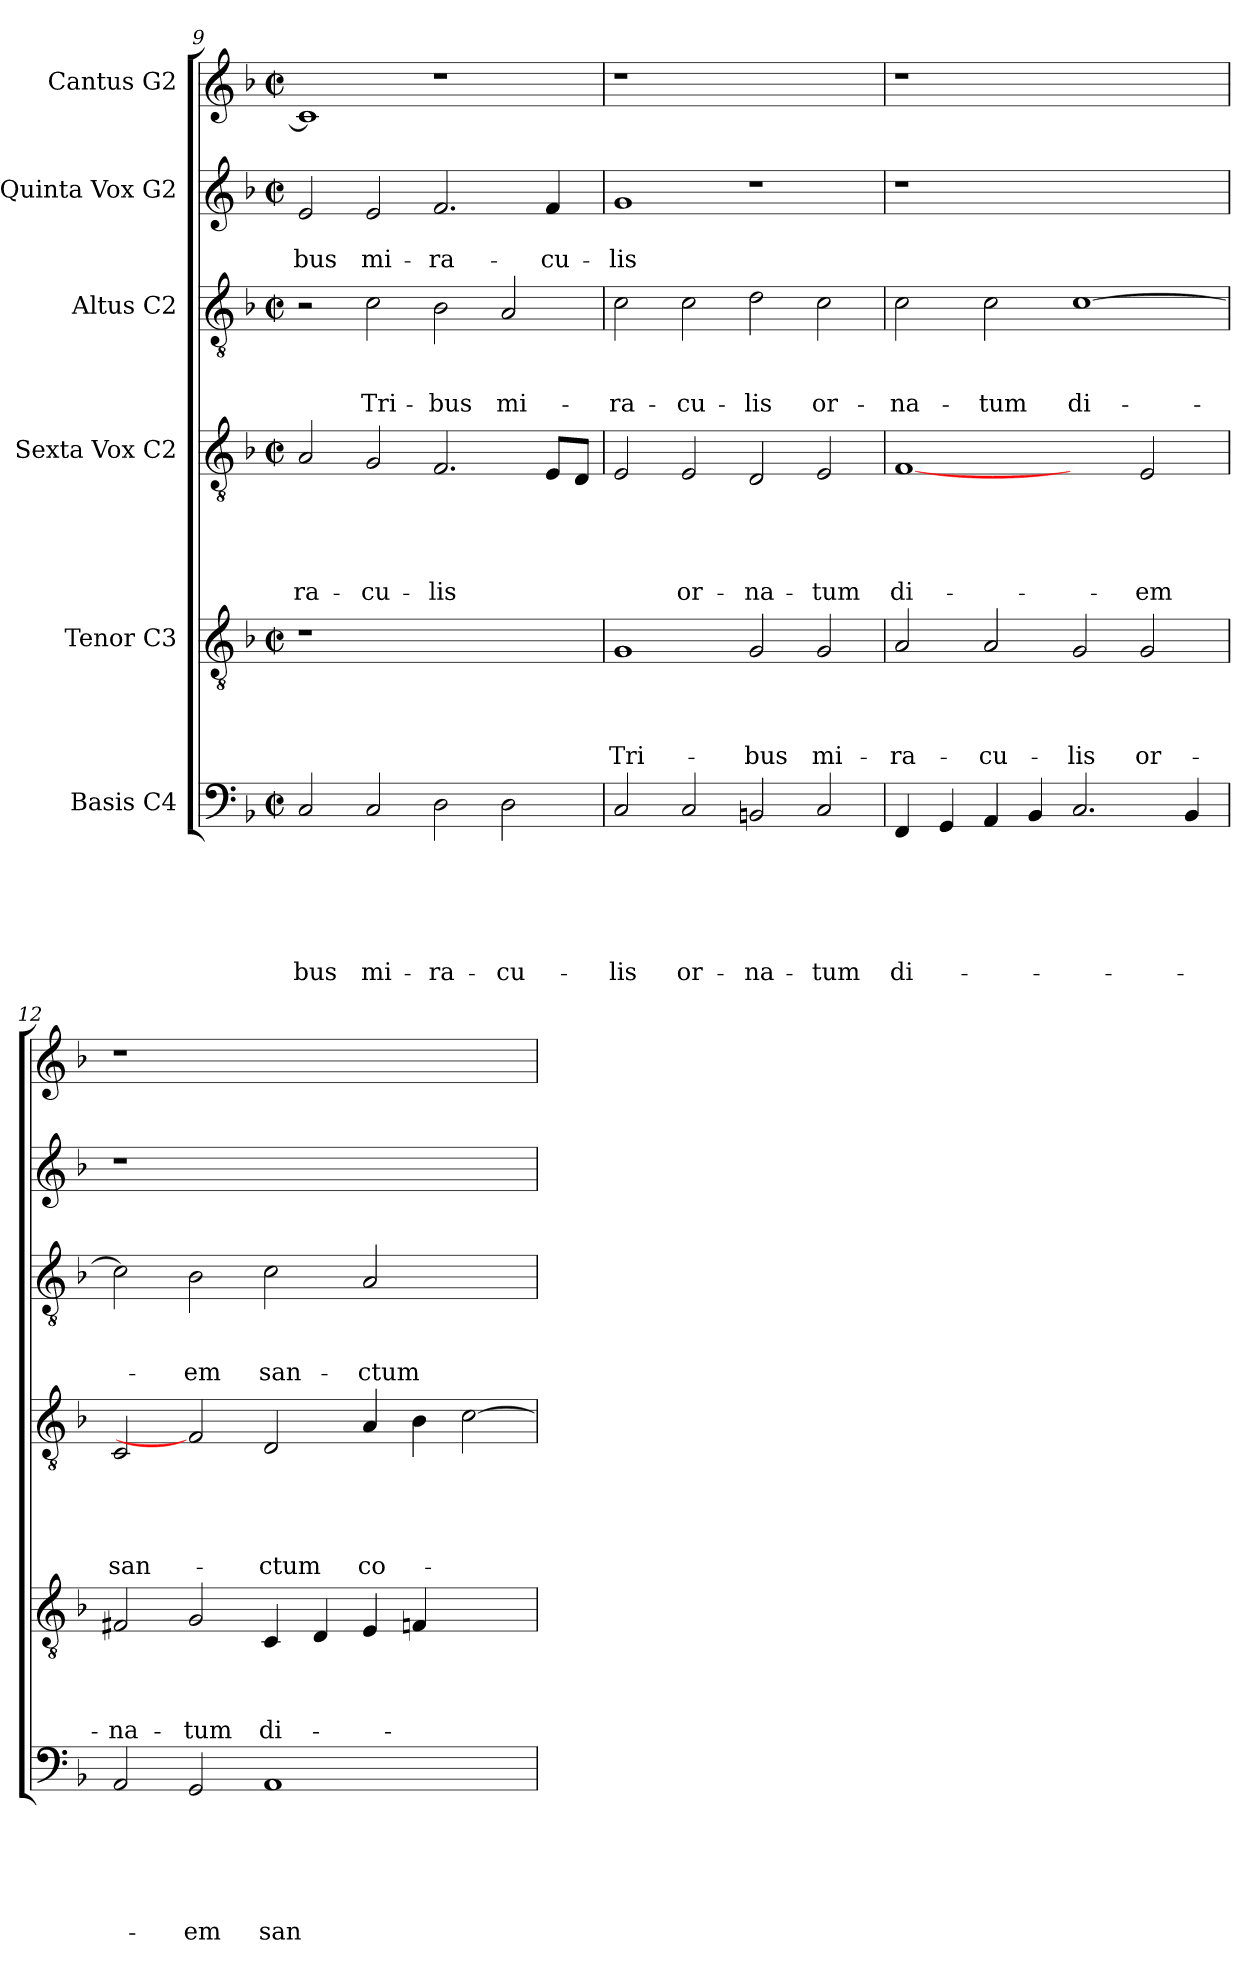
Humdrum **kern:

**kern	**text	**text	**text	**text	**text	**text	**kern	**text	**text	**text	**text	**kern	**text	**text	**text	**text	**text	**kern	**text	**text	**text	**kern	**text	**text	**kern
*part6	*part6	*part6	*part6	*part6	*part6	*part6	*part5	*part5	*part5	*part5	*part5	*part4	*part4	*part4	*part4	*part4	*part4	*part3	*part3	*part3	*part3	*part2	*part2	*part2	*part1
*staff6	*staff6	*staff6	*staff6	*staff6	*staff6	*staff6	*staff5	*staff5	*staff5	*staff5	*staff5	*staff4	*staff4	*staff4	*staff4	*staff4	*staff4	*staff3	*staff3	*staff3	*staff3	*staff2	*staff2	*staff2	*staff1
*I"Basis C4	*	*	*	*	*	*	*I"Tenor C3	*	*	*	*	*I"Sexta Vox C2	*	*	*	*	*	*I"Altus C2	*	*	*	*I"Quinta Vox G2	*	*	*I"Cantus G2
*clefF4	*	*	*	*	*	*	*clefGv2	*	*	*	*	*clefGv2	*	*	*	*	*	*clefGv2	*	*	*	*clefG2	*	*	*clefG2
*k[b-]	*	*	*	*	*	*	*k[b-]	*	*	*	*	*k[b-]	*	*	*	*	*	*k[b-]	*	*	*	*k[b-]	*	*	*k[b-]
*F:	*	*	*	*	*	*	*F:	*	*	*	*	*F:	*	*	*	*	*	*F:	*	*	*	*F:	*	*	*F:
*M2/2	*	*	*	*	*	*	*M2/2	*	*	*	*	*M2/2	*	*	*	*	*	*M2/2	*	*	*	*M2/2	*	*	*M2/2
*met(c|)	*	*	*	*	*	*	*met(c|)	*	*	*	*	*met(c|)	*	*	*	*	*	*met(c|)	*	*	*	*met(c|)	*	*	*met(c|)
=9	=9	=9	=9	=9	=9	=9	=9	=9	=9	=9	=9	=9	=9	=9	=9	=9	=9	=9	=9	=9	=9	=9	=9	=9	=9
!	!	!	!	!	!	!LO:LY:b	!	!	!	!	!	!	!	!	!	!	!LO:LY:b	!	!	!	!	!	!	!LO:LY:b	!
2C/	.	.	.	.	.	-bus	1r	.	.	.	.	2A/	.	.	.	.	-ra-	2r	.	.	.	2e/	.	-bus	1c]
!	!	!	!	!	!	!LO:LY:b	!	!	!	!	!	!	!	!	!	!	!LO:LY:b	!	!	!	!LO:LY:b	!	!	!LO:LY:b	!
2C/	.	.	.	.	.	mi-	.	.	.	.	.	2G/	.	.	.	.	-cu-	2c\	.	.	Tri-	2e/	.	mi-	.
!	!	!	!	!	!	!LO:LY:b	!	!	!	!	!	!	!	!	!	!	!LO:LY:b	!	!	!	!LO:LY:b	!	!	!LO:LY:b	!
2D\	.	.	.	.	.	-ra-	1ryy	.	.	.	.	2.F/	.	.	.	.	-lis	2B-\	.	.	-bus	2.f/	.	-ra-	1r
!	!	!	!	!	!	!LO:LY:b	!	!	!	!	!	!	!	!	!	!	!	!	!	!	!LO:LY:b	!	!	!	!
2D\	.	.	.	.	.	-cu-	.	.	.	.	.	.	.	.	.	.	.	2A/	.	.	mi-	.	.	.	.
!	!	!	!	!	!	!	!	!	!	!	!	!	!	!	!	!	!	!	!	!	!	!	!	!LO:LY:b	!
.	.	.	.	.	.	.	.	.	.	.	.	8E/L	.	.	.	.	.	.	.	.	.	4f/	.	-cu-	.
.	.	.	.	.	.	.	.	.	.	.	.	8D/J	.	.	.	.	.	.	.	.	.	.	.	.	.
!!LO:PB:g=z
=10	=10	=10	=10	=10	=10	=10	=10	=10	=10	=10	=10	=10	=10	=10	=10	=10	=10	=10	=10	=10	=10	=10	=10	=10	=10
!	!	!	!	!	!	!LO:LY:b	!	!	!	!	!LO:LY:b	!	!	!	!	!	!	!	!	!	!LO:LY:b	!	!	!LO:LY:b	!
2C/	.	.	.	.	.	-lis	1G	.	.	.	Tri-	2E/	.	.	.	.	.	2c\	.	.	-ra-	1g	.	-lis	1r
!	!	!	!	!	!	!LO:LY:b	!	!	!	!	!	!	!	!	!	!	!LO:LY:b	!	!	!	!LO:LY:b	!	!	!	!
2C/	.	.	.	.	.	or-	.	.	.	.	.	2E/	.	.	.	.	or-	2c\	.	.	-cu-	.	.	.	.
!	!	!	!	!	!	!LO:LY:b	!	!	!	!	!LO:LY:b	!	!	!	!	!	!LO:LY:b	!	!	!	!LO:LY:b	!	!	!	!
2BBn/	.	.	.	.	.	-na-	2G/	.	.	.	-bus	2D/	.	.	.	.	-na-	2d\	.	.	-lis	1r	.	.	1ryy
!	!	!	!	!	!	!LO:LY:b	!	!	!	!	!LO:LY:b	!	!	!	!	!	!LO:LY:b	!	!	!	!LO:LY:b	!	!	!	!
2C/	.	.	.	.	.	-tum	2G/	.	.	.	mi-	2E/	.	.	.	.	-tum	2c\	.	.	or-	.	.	.	.
=11	=11	=11	=11	=11	=11	=11	=11	=11	=11	=11	=11	=11	=11	=11	=11	=11	=11	=11	=11	=11	=11	=11	=11	=11	=11
!	!	!	!	!	!	!LO:LY:b	!	!	!	!	!LO:LY:b	!	!	!	!	!	!LO:LY:b	!	!	!	!LO:LY:b	!	!	!	!
4FF/	.	.	.	.	.	di-	2A/	.	.	.	-ra-	[1F	.	.	.	.	di-	2c\	.	.	-na-	1r	.	.	1r
4GG/	.	.	.	.	.	.	.	.	.	.	.	.	.	.	.	.	.	.	.	.	.	.	.	.	.
!	!	!	!	!	!	!	!	!	!	!	!LO:LY:b	!	!	!	!	!	!	!	!	!	!LO:LY:b	!	!	!	!
4AA/	.	.	.	.	.	.	2A/	.	.	.	-cu-	.	.	.	.	.	.	2c\	.	.	-tum	.	.	.	.
4BB-/	.	.	.	.	.	.	.	.	.	.	.	.	.	.	.	.	.	.	.	.	.	.	.	.	.
!	!	!	!	!	!	!	!	!	!	!	!LO:LY:b	!	!	!	!	!	!	!	!	!	!LO:LY:b	!	!	!	!
2.C/	.	.	.	.	.	.	2G/	.	.	.	-lis	2ryy	.	.	.	.	.	[1c	.	.	di-	1ryy	.	.	1ryy
!	!	!	!	!	!	!	!	!	!	!	!LO:LY:b	!	!	!	!	!	!LO:LY:b	!	!	!	!	!	!	!	!
.	.	.	.	.	.	.	2G/	.	.	.	or-	2E/	.	.	.	.	-em	.	.	.	.	.	.	.	.
4BB-/	.	.	.	.	.	.	.	.	.	.	.	.	.	.	.	.	.	.	.	.	.	.	.	.	.
=12	=12	=12	=12	=12	=12	=12	=12	=12	=12	=12	=12	=12	=12	=12	=12	=12	=12	=12	=12	=12	=12	=12	=12	=12	=12
!	!	!	!	!	!	!	!	!	!	!	!LO:LY:b	!	!	!	!	!	!LO:LY:b	!	!	!	!	!	!	!	!
2AA/	.	.	.	.	.	.	2F#X/	.	.	.	-na-	2C/	.	.	.	.	san-	2c\]	.	.	.	1r	.	.	1r
!	!	!	!	!	!	!LO:LY:b	!	!	!	!	!LO:LY:b	!	!	!	!	!	!	!	!	!	!LO:LY:b	!	!	!	!
2GG/	.	.	.	.	.	-em	2G/	.	.	.	-tum	2F]	.	.	.	.	.	2B-\	.	.	-em	.	.	.	.
!	!	!	!	!	!	!LO:LY:b	!	!	!	!	!LO:LY:b	!	!	!	!	!	!LO:LY:b	!	!	!	!LO:LY:b	!	!	!	!
1AA	.	.	.	.	.	san-	4C/	.	.	.	di-	2D/	.	.	.	.	-ctum	2c\	.	.	san-	1.ryy	.	.	1.ryy
.	.	.	.	.	.	.	4D/	.	.	.	.	.	.	.	.	.	.	.	.	.	.	.	.	.	.
!	!	!	!	!	!	!	!	!	!	!	!	!	!	!	!	!	!LO:LY:b	!	!	!	!LO:LY:b	!	!	!	!
.	.	.	.	.	.	.	4E/	.	.	.	.	4A/	.	.	.	.	co-	2A/	.	.	-ctum	.	.	.	.
.	.	.	.	.	.	.	4Fn/	.	.	.	.	4B-\	.	.	.	.	.	.	.	.	.	.	.	.	.
2ryy	.	.	.	.	.	.	2ryy	.	.	.	.	[2c\	.	.	.	.	.	2ryy	.	.	.	.	.	.	.
=	=	=	=	=	=	=	=	=	=	=	=	=	=	=	=	=	=	=	=	=	=	=	=	=	=
*-	*-	*-	*-	*-	*-	*-	*-	*-	*-	*-	*-	*-	*-	*-	*-	*-	*-	*-	*-	*-	*-	*-	*-	*-	*-
